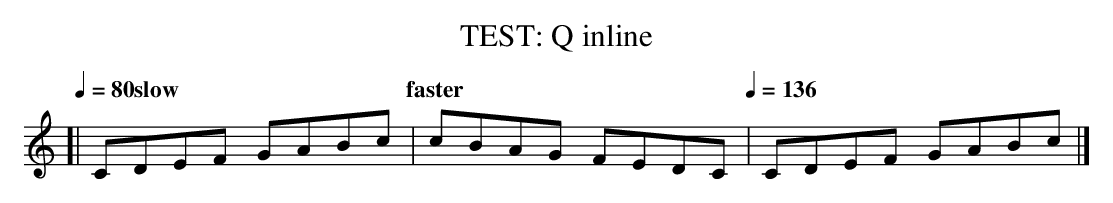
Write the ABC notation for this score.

X:1
T: TEST: Q inline
Q: 1/4=80 "slow"
K: C
[| CDEF GABc \
Q:"faster"\
| cBAG FEDC \
Q:1/4=136 \
| CDEF GABc |]
